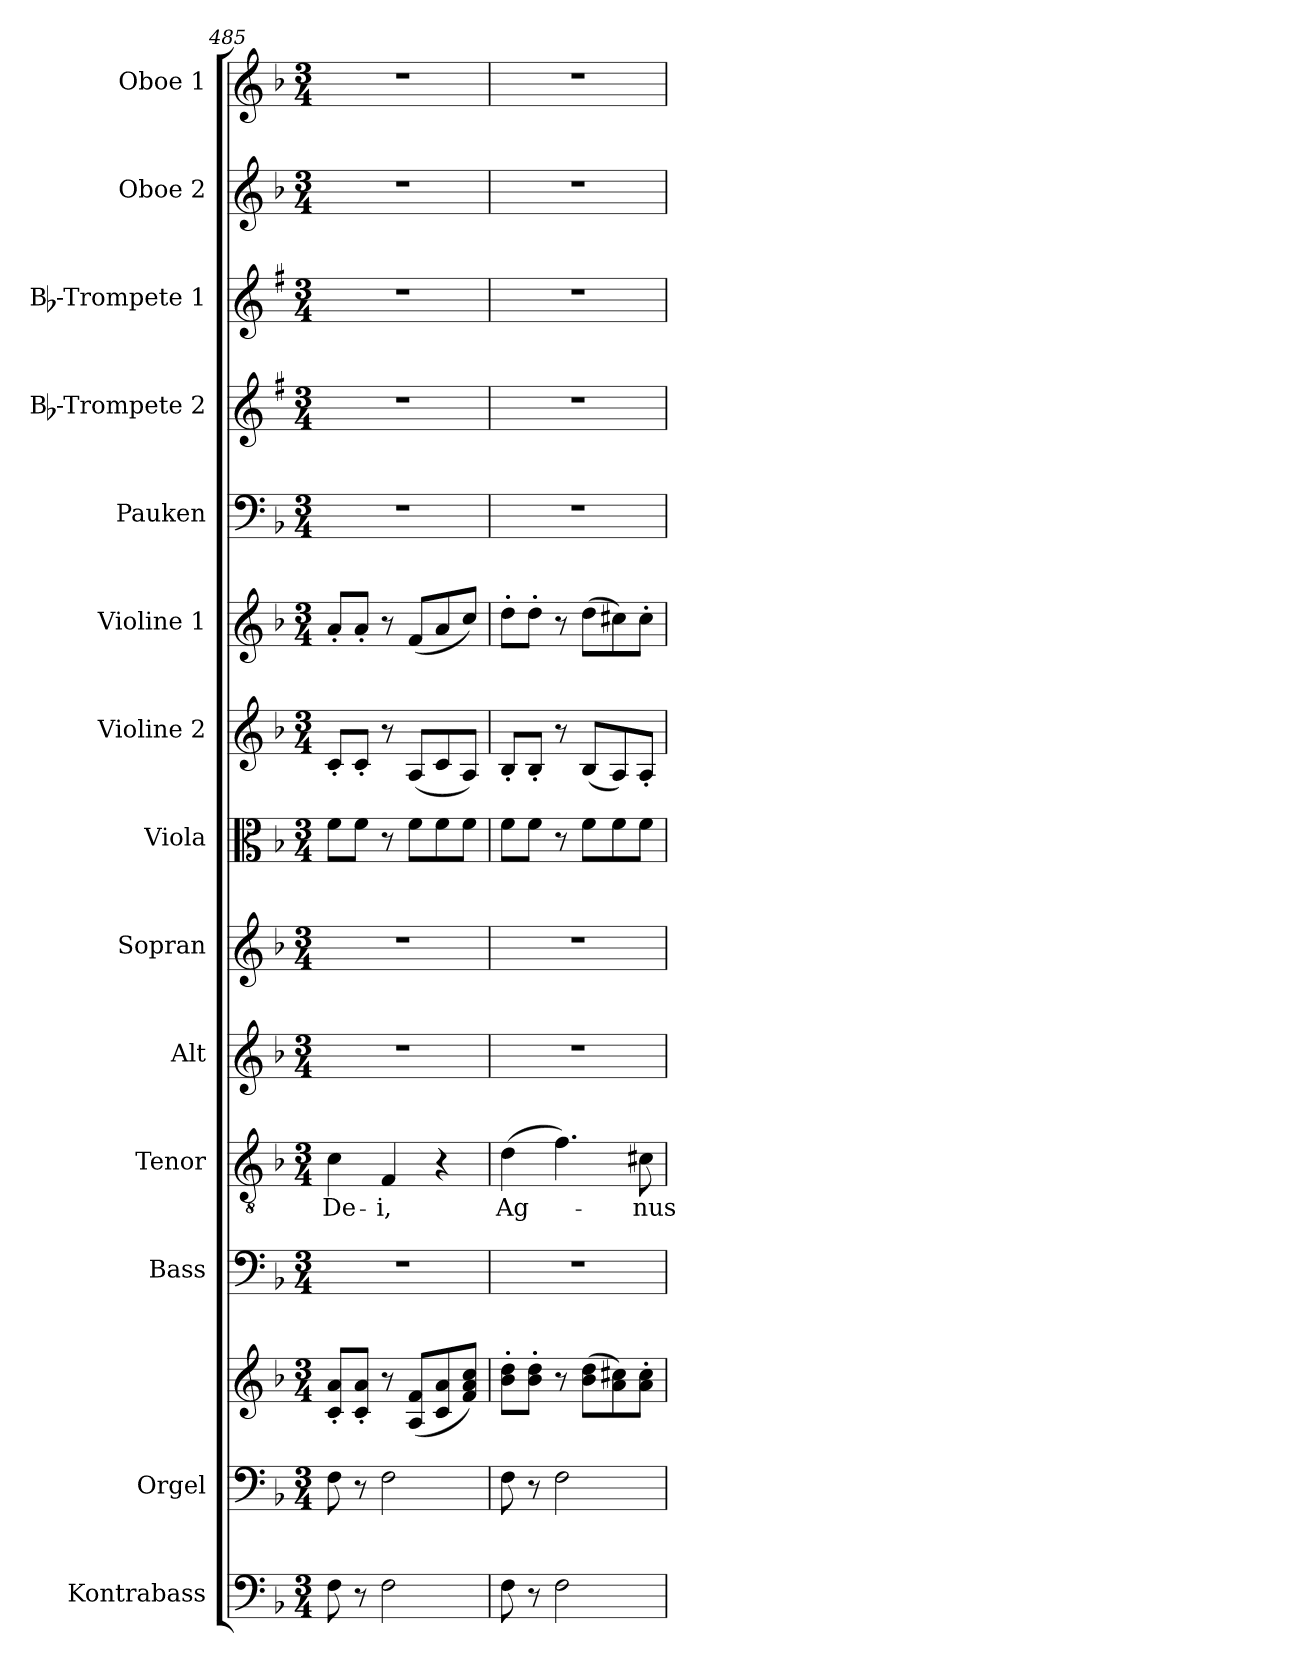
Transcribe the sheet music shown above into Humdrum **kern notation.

**kern	**kern	**kern	**kern	**kern	**text	**kern	**kern	**kern	**kern	**kern	**kern	**kern	**kern	**kern	**kern
*part14	*part13	*part13	*part12	*part11	*part11	*part10	*part9	*part8	*part7	*part6	*part5	*part4	*part3	*part2	*part1
*staff15	*staff14	*staff13	*staff12	*staff11	*staff11	*staff10	*staff9	*staff8	*staff7	*staff6	*staff5	*staff4	*staff3	*staff2	*staff1
*I"Kontrabass	*I"Orgel	*	*I"Bass	*I"Tenor	*	*I"Alt	*I"Sopran	*I"Viola	*I"Violine 2	*I"Violine 1	*I"Pauken	*I"Bb-Trompete 2	*I"Bb-Trompete 1	*I"Oboe 2	*I"Oboe 1
*I'Kb.	*I'Org.	*	*I'B.	*I'T.	*	*I'A.	*I'S.	*I'Vla.	*I'Vl. 2	*I'Vl. 1	*I'Pk.	*I'Bb Trp. 2	*I'Bb Trp. 1	*I'Ob. 2	*I'Ob. 1
!!LO:PB:g=z
*clefF4	*clefF4	*clefG2	*clefF4	*clefGv2	*	*clefG2	*clefG2	*clefC3	*clefG2	*clefG2	*clefF4	*clefG2	*clefG2	*clefG2	*clefG2
*ITrd7c12	*	*	*	*	*	*	*	*	*	*	*	*ITrd1c2	*ITrd1c2	*	*
*k[b-]	*k[b-]	*k[b-]	*k[b-]	*k[b-]	*	*k[b-]	*k[b-]	*k[b-]	*k[b-]	*k[b-]	*k[b-]	*k[b-]	*k[b-]	*k[b-]	*k[b-]
*F:	*F:	*F:	*F:	*F:	*	*F:	*F:	*F:	*F:	*F:	*F:	*F:	*F:	*F:	*F:
*M3/4	*M3/4	*M3/4	*M3/4	*M3/4	*	*M3/4	*M3/4	*M3/4	*M3/4	*M3/4	*M3/4	*M3/4	*M3/4	*M3/4	*M3/4
=485	=485	=485	=485	=485	=485	=485	=485	=485	=485	=485	=485	=485	=485	=485	=485
!	!	!	!	!	!LO:LY:b	!	!	!	!	!	!	!	!	!	!
8FF\	8F\	8c/'< 8a/'<L	2.r	4c\	De-	2.r	2.r	8f\L	8c'</L	8a'</L	2.r	2.r	2.r	2.r	2.r
8r	8r	8c/'< 8a/'<J	.	.	.	.	.	8f\J	8c'</J	8a'</J	.	.	.	.	.
!	!	!	!	!	!LO:LY:b	!	!	!	!	!	!	!	!	!	!
2FF\	2F\	8r	.	4F/	-i,	.	.	8r	8r	8r	.	.	.	.	.
.	.	(<8A/ 8f/L	.	.	.	.	.	8f\L	(<8A/L	(<8f/L	.	.	.	.	.
.	.	8c/ 8a/	.	4r	.	.	.	8f\	8c/	8a/	.	.	.	.	.
.	.	8f/ 8a/ 8cc/J)	.	.	.	.	.	8f\J	8A/J)	8cc/J)	.	.	.	.	.
=486	=486	=486	=486	=486	=486	=486	=486	=486	=486	=486	=486	=486	=486	=486	=486
!	!	!	!	!	!LO:LY:b	!	!	!	!	!	!	!	!	!	!
8FF\	8F\	8b-\'> 8dd\'>L	2.r	(>4d\	Ag-	2.r	2.r	8f\L	8B-'</L	8dd'>\L	2.r	2.r	2.r	2.r	2.r
8r	8r	8b-\'> 8dd\'>J	.	.	.	.	.	8f\J	8B-'</J	8dd'>\J	.	.	.	.	.
2FF\	2F\	8r	.	4.f\)	.	.	.	8r	8r	8r	.	.	.	.	.
.	.	(>8b-\ 8dd\L	.	.	.	.	.	8f\L	(<8B-/L	(>8dd\L	.	.	.	.	.
.	.	8a\ 8cc#X\)	.	.	.	.	.	8f\	8A/)	8cc#X\)	.	.	.	.	.
!	!	!	!	!	!LO:LY:b	!	!	!	!	!	!	!	!	!	!
.	.	8a\'> 8cc#\'>J	.	8c#X\	-nus	.	.	8f\J	8A'</J	8cc#'>\J	.	.	.	.	.
=	=	=	=	=	=	=	=	=	=	=	=	=	=	=	=
*-	*-	*-	*-	*-	*-	*-	*-	*-	*-	*-	*-	*-	*-	*-	*-
